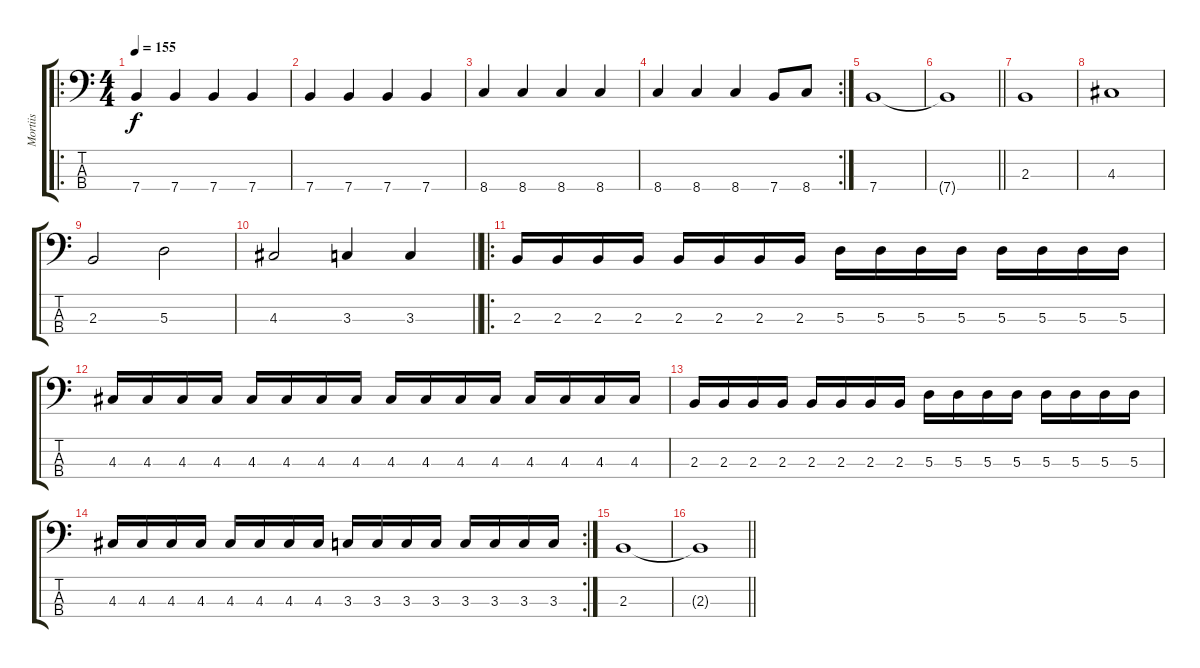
\track ("Mortiis" "Mortiis") {instrument electricbassfinger}
\staff {score tabs}
\tuning (G2 D2 A1 E1) {hide}
\ro
\ts (4 4)
\tempo 155
\clef f4
\ks c
7.4.4{dy f instrument electricbassfinger} 7.4.4 7.4.4 7.4.4 |
7.4.4 7.4.4 7.4.4 7.4.4 |
8.4.4 8.4.4 8.4.4 8.4.4 |
\rc 2
8.4.4 8.4.4 8.4.4 7.4.8 8.4.8 |
7.4.1 |
\barLineRight lightlight
7.4{t}.1 |
2.3.1 |
4.3.1 |
2.3.2 5.3.2 |
\barLineRight lightlight
4.3.2 3.3.4 3.3.4 |
\ro
2.3.16 2.3.16 2.3.16 2.3.16 2.3.16 2.3.16 2.3.16 2.3.16 5.3.16 5.3.16 5.3.16 5.3.16 5.3.16 5.3.16 5.3.16 5.3.16 |
4.3.16 4.3.16 4.3.16 4.3.16 4.3.16 4.3.16 4.3.16 4.3.16 4.3.16 4.3.16 4.3.16 4.3.16 4.3.16 4.3.16 4.3.16 4.3.16 |
2.3.16 2.3.16 2.3.16 2.3.16 2.3.16 2.3.16 2.3.16 2.3.16 5.3.16 5.3.16 5.3.16 5.3.16 5.3.16 5.3.16 5.3.16 5.3.16 |
\rc 2
4.3.16 4.3.16 4.3.16 4.3.16 4.3.16 4.3.16 4.3.16 4.3.16 3.3.16 3.3.16 3.3.16 3.3.16 3.3.16 3.3.16 3.3.16 3.3.16 |
2.3.1 |
\barLineRight lightlight
2.3{t}.1
